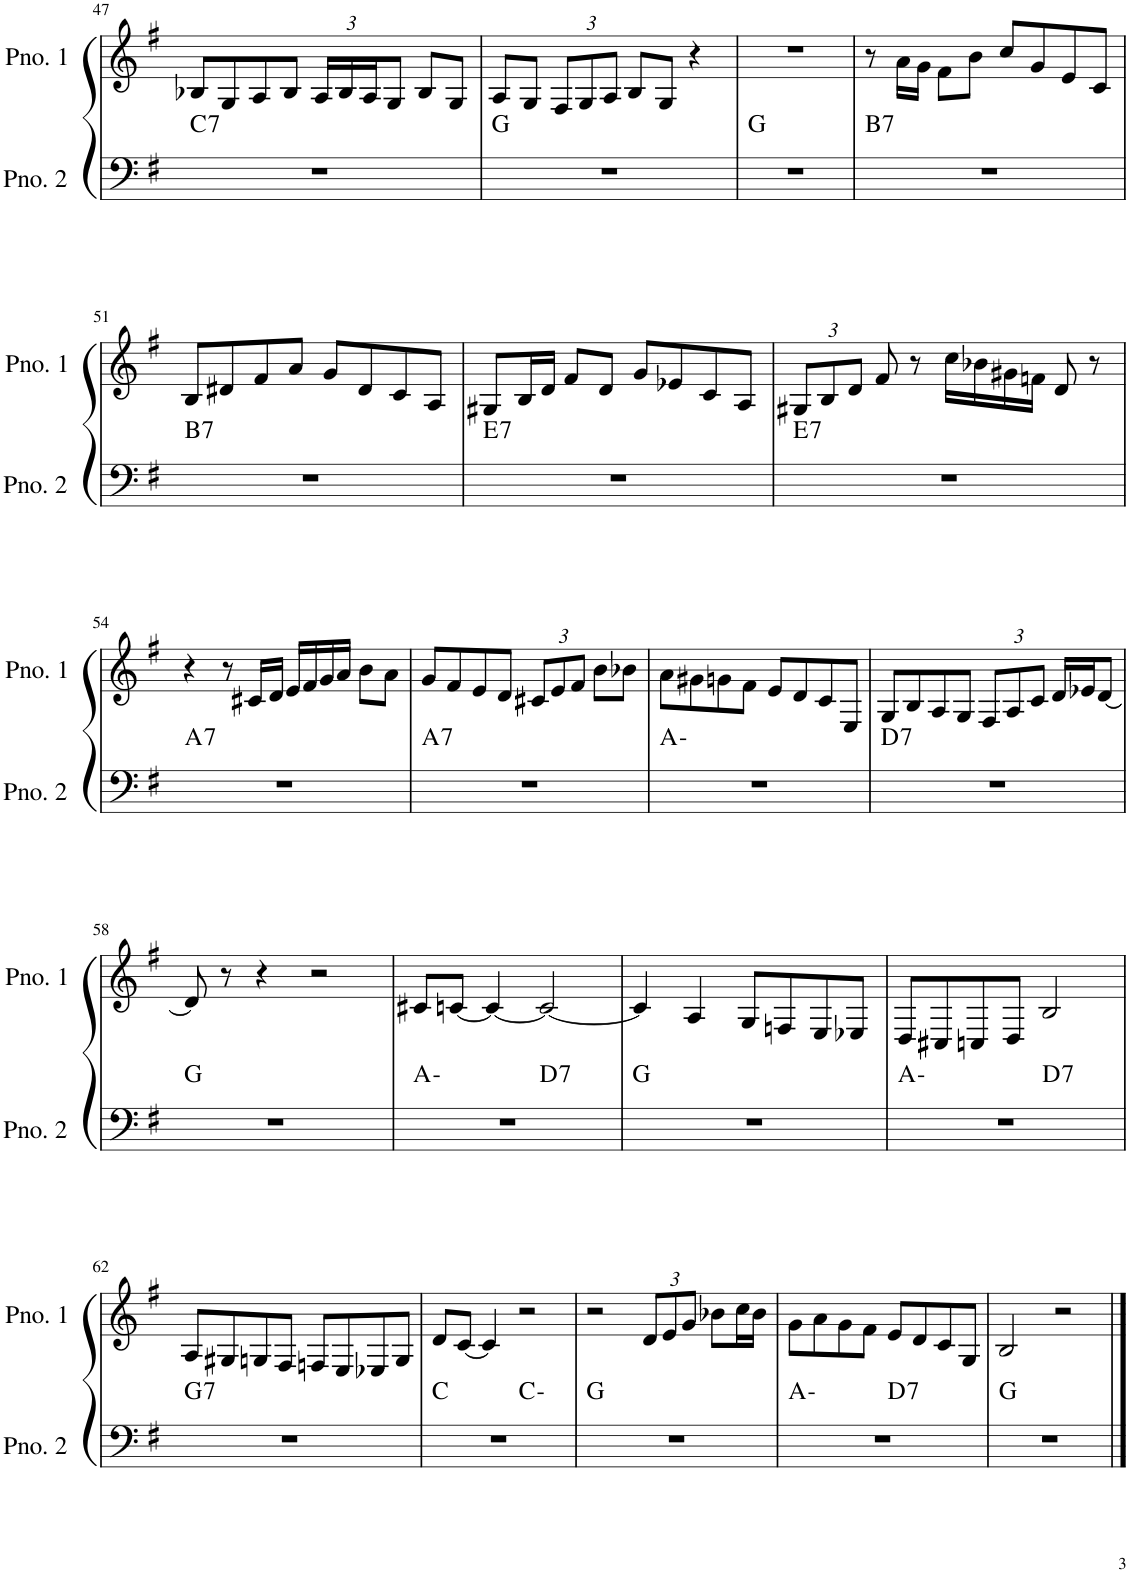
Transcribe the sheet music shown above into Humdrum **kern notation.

**kern	**harte	**kern
*part2	*part2	*part1
*staff2	*	*staff1
*I"ピアノ 2	*	*I"ピアノ 1
!!LO:PB:g=z
*clefF4	*	*clefG2
*k[f#]	*	*k[f#]
*M4/4	*	*M4/4
=47	=47	=47
!	!LO:H:kt=7	!
1r	C:7	8B-X/L
.	.	8G/
.	.	8A/
.	.	8B-/J
*	*	*Xbrackettup
.	.	24A/LL
.	.	24B-/
.	.	24A/J
.	.	8G/J
.	.	8B-/L
.	.	8G/J
=48	=48	=48
1r	G:maj	8A/L
.	.	8G/J
.	.	12F#/L
.	.	12G/
.	.	12A/J
.	.	8B/L
.	.	8G/J
.	.	4r
=49	=49	=49
1r	G:maj	1r
=50	=50	=50
!	!LO:H:kt=7	!
1r	B:7	8r
.	.	16a\LL
.	.	16g\JJ
.	.	8f#\L
.	.	8b\J
.	.	8cc/L
.	.	8g/
.	.	8e/
.	.	8c/J
!!LO:LB:g=z
=51	=51	=51
!	!LO:H:kt=7	!
1r	B:7	8B/L
.	.	8d#X/
.	.	8f#/
.	.	8a/J
.	.	8g/L
.	.	8d#/
.	.	8c/
.	.	8A/J
=52	=52	=52
!	!LO:H:kt=7	!
1r	E:7	8G#X/L
.	.	16B/L
.	.	16d/JJ
.	.	8f#/L
.	.	8d/J
.	.	8g/L
.	.	8e-X/
.	.	8c/
.	.	8A/J
=53	=53	=53
!	!LO:H:kt=7	!
1r	E:7	12G#X/L
.	.	12B/
.	.	12d/J
.	.	8f#/
.	.	8r
.	.	16cc\LL
.	.	16b-X\
.	.	16g#X\
.	.	16fn\JJ
.	.	8d/
.	.	8r
!!LO:LB:g=z
=54	=54	=54
!	!LO:H:kt=7	!
1r	A:7	4r
.	.	8r
.	.	16c#X/LL
.	.	16d/JJ
.	.	16e/LL
.	.	16f#/
.	.	16g/
.	.	16a/JJ
.	.	8b\L
.	.	8a\J
=55	=55	=55
!	!LO:H:kt=7	!
1r	A:7	8g/L
.	.	8f#/
.	.	8e/
.	.	8d/J
.	.	12c#X/L
.	.	12e/
.	.	12f#/J
.	.	8b\L
.	.	8b-X\J
=56	=56	=56
1r	A:min	8a\L
.	.	8g#X\
.	.	8gn\
.	.	8f#\J
.	.	8e/L
.	.	8d/
.	.	8c/
.	.	8E/J
=57	=57	=57
!	!LO:H:kt=7	!
1r	D:7	8G/L
.	.	8B/
.	.	8A/
.	.	8G/J
.	.	12F#/L
.	.	12A/
.	.	12c/J
.	.	16d/LL
.	.	16e-X/J
.	.	[8d/J
!!LO:LB:g=z
=58	=58	=58
1r	G:maj	8d/]
.	.	8r
.	.	4r
.	.	2r
=59	=59	=59
*^	*	*
1r	2ryy	A:min	8c#X/L
.	.	.	[8cn/J
.	.	.	4c/_
!	!	!LO:H:kt=7	!
.	2ryy	D:7	2c/_
*v	*v	*	*
=60	=60	=60
1r	G:maj	4c/]
.	.	4A/
.	.	8G/L
.	.	8Fn/
.	.	8E/
.	.	8E-X/J
=61	=61	=61
*^	*	*
1r	2ryy	A:min	8D/L
.	.	.	8C#X/
.	.	.	8Cn/
.	.	.	8D/J
!	!	!LO:H:kt=7	!
.	2ryy	D:7	2B/
!!LO:LB:g=z
=62	=62	=62	=62
!	!	!LO:H:kt=7	!
*v	*v	*	*
1r	G:7	8A/L
.	.	8G#X/
.	.	8Gn/
.	.	8F#/J
.	.	8Fn/L
.	.	8E/
.	.	8E-X/
.	.	8G/J
=63	=63	=63
*^	*	*
1r	2ryy	C:maj	8d/L
.	.	.	[8c/J
.	.	.	4c/]
.	2ryy	C:min	2r
*v	*v	*	*
=64	=64	=64
1r	G:maj	2r
.	.	12d/L
.	.	12e/
.	.	12g/J
.	.	8b-X\L
.	.	16cc\L
.	.	16b-\JJ
=65	=65	=65
*^	*	*
1r	2ryy	A:min	8g\L
.	.	.	8a\
.	.	.	8g\
.	.	.	8f#\J
!	!	!LO:H:kt=7	!
.	2ryy	D:7	8e/L
.	.	.	8d/
.	.	.	8c/
.	.	.	8G/J
*v	*v	*	*
=66	=66	=66
1r	G:maj	2B/
.	.	2r
==	==	==
*-	*-	*-
